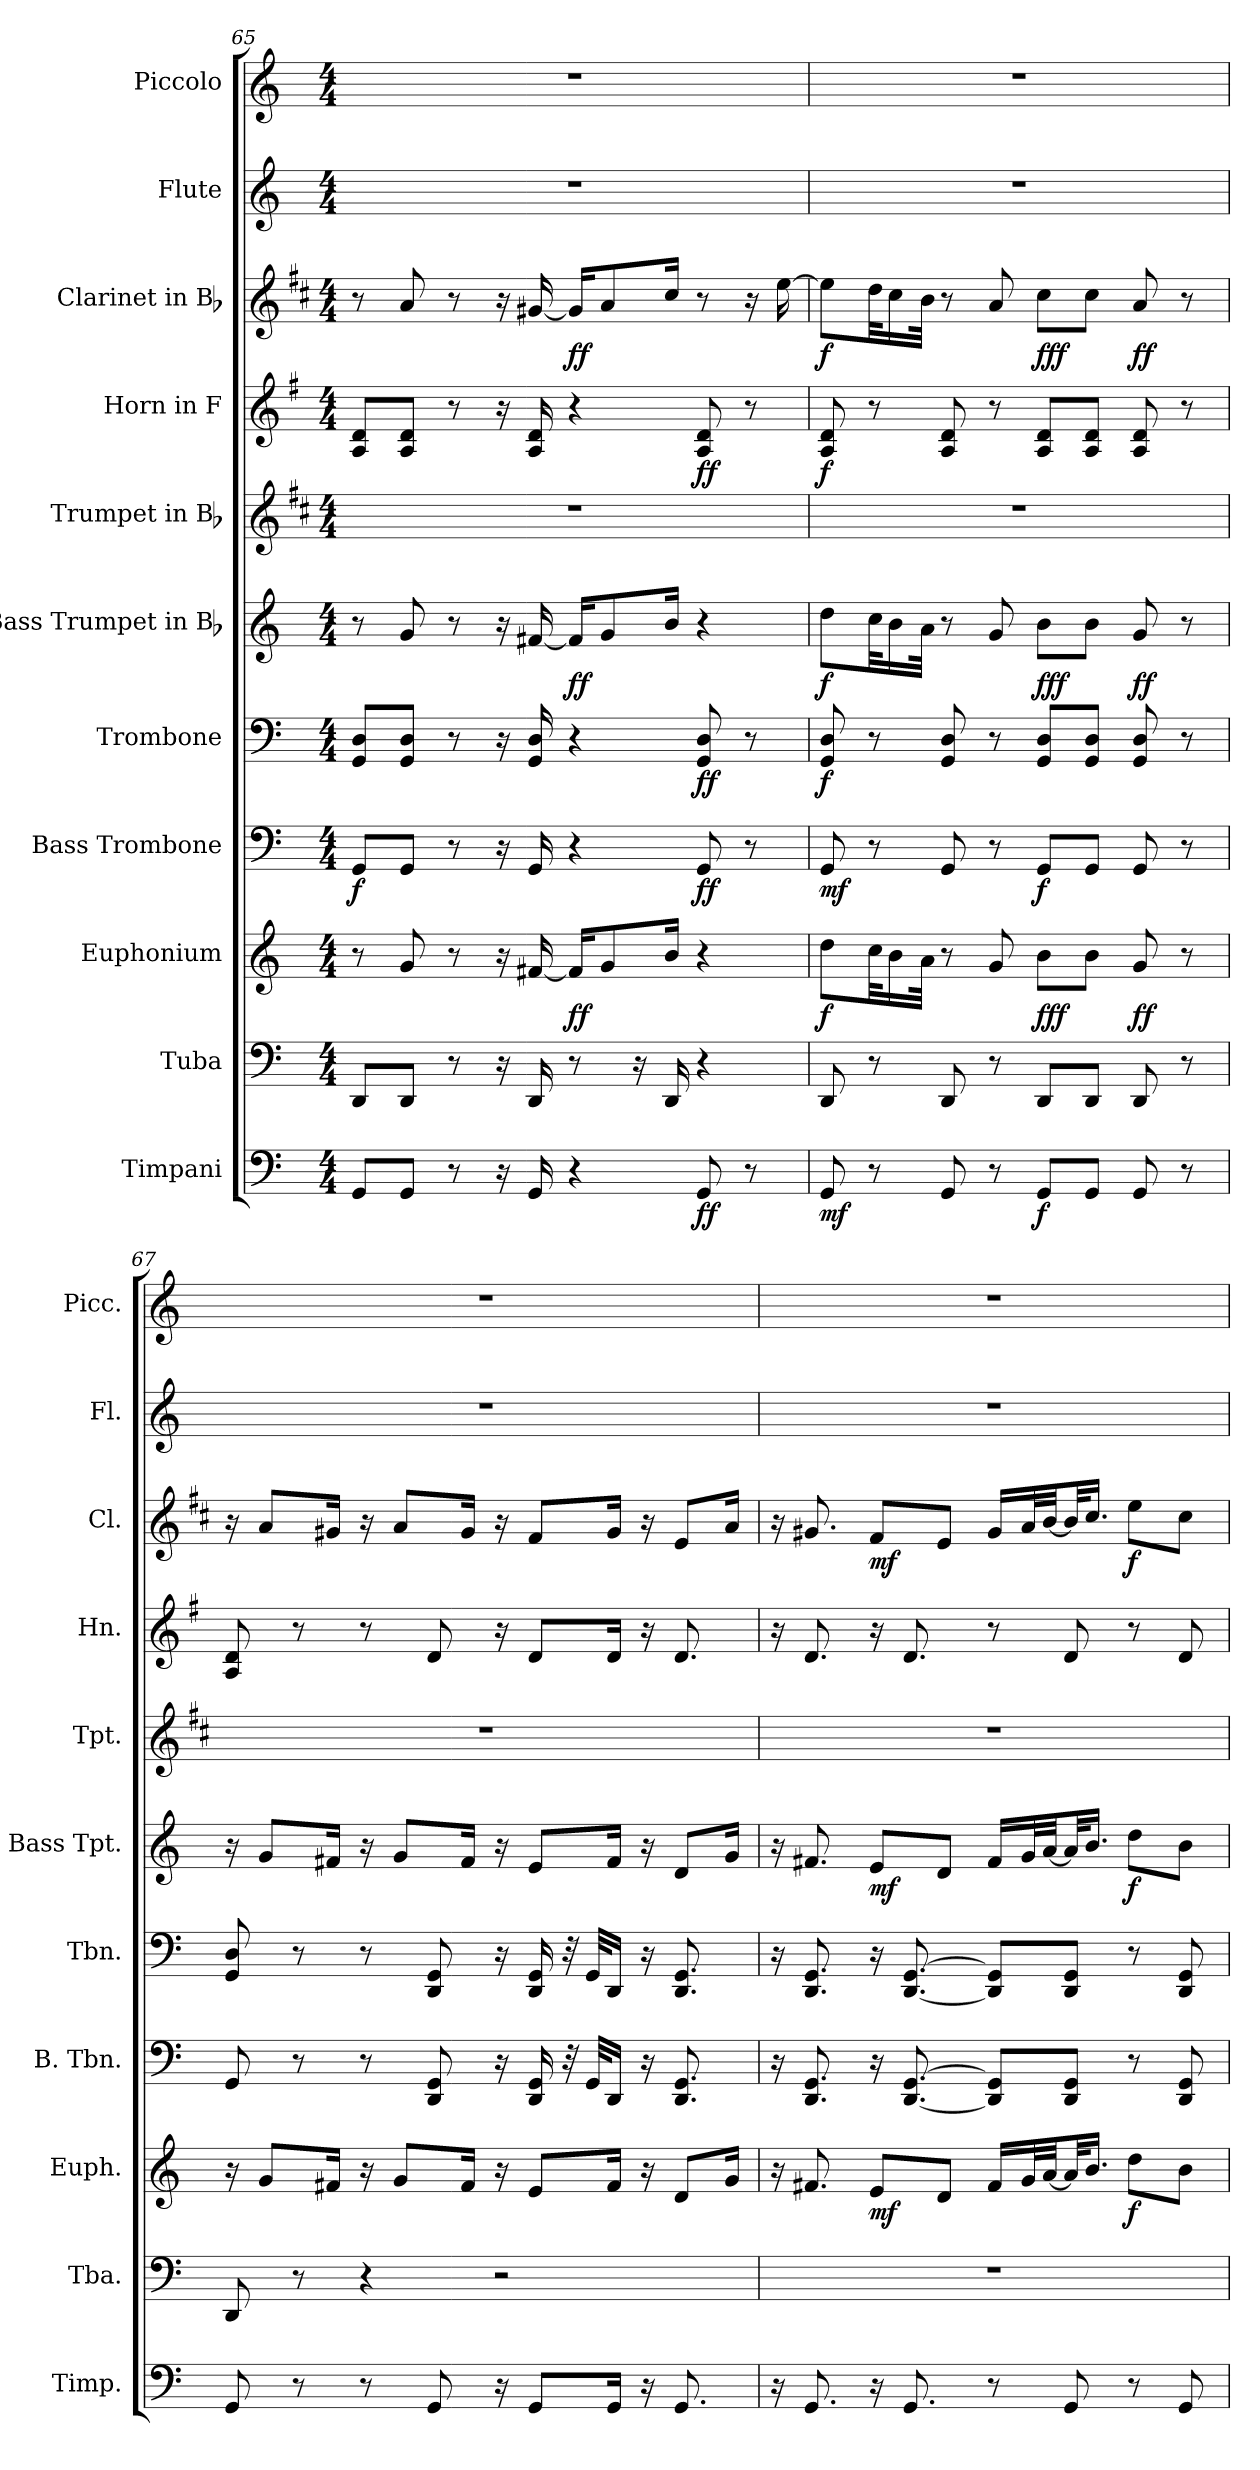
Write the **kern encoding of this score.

**kern	**dynam	**kern	**kern	**dynam	**kern	**dynam	**kern	**dynam	**kern	**dynam	**kern	**kern	**dynam	**kern	**dynam	**kern	**kern
*part11	*part11	*part10	*part9	*part9	*part8	*part8	*part7	*part7	*part6	*part6	*part5	*part4	*part4	*part3	*part3	*part2	*part1
*staff11	*staff11	*staff10	*staff9	*staff9	*staff8	*staff8	*staff7	*staff7	*staff6	*staff6	*staff5	*staff4	*staff4	*staff3	*staff3	*staff2	*staff1
*I"Timpani	*	*I"Tuba	*I"Euphonium	*	*I"Bass Trombone	*	*I"Trombone	*	*I"Bass Trumpet in Bb	*	*I"Trumpet in Bb	*I"Horn in F	*	*I"Clarinet in Bb	*	*I"Flute	*I"Piccolo
*I'Timp.	*	*I'Tba.	*I'Euph.	*	*I'B. Tbn.	*	*I'Tbn.	*	*I'Bass Tpt.	*	*I'Tpt.	*I'Hn.	*	*I'Cl.	*	*I'Fl.	*I'Picc.
*clefF4	*	*clefF4	*clefG2	*	*clefF4	*	*clefF4	*	*clefG2	*	*clefG2	*clefG2	*	*clefG2	*	*clefG2	*clefG2
*	*	*	*ITrd8c14	*	*	*	*	*	*ITrd8c14	*	*ITrd1c2	*ITrd4c7	*	*ITrd1c2	*	*	*ITrd-7c-12
*k[]	*	*k[]	*k[]	*	*k[]	*	*k[]	*	*k[]	*	*k[]	*k[]	*	*k[]	*	*k[]	*k[]
*C:	*	*C:	*C:	*	*C:	*	*C:	*	*C:	*	*C:	*C:	*	*C:	*	*C:	*C:
*M4/4	*	*M4/4	*M4/4	*	*M4/4	*	*M4/4	*	*M4/4	*	*M4/4	*M4/4	*	*M4/4	*	*M4/4	*M4/4
=65	=65	=65	=65	=65	=65	=65	=65	=65	=65	=65	=65	=65	=65	=65	=65	=65	=65
8GGi/L	.	8DDi/L	8r	.	8GGi/L	f	8GGi/ 8DiL	.	8r	.	1r	8Di/ 8GiL	.	8r	.	1r	1r
8GGi/J	.	8DDi/J	8Gi/	.	8GGi/J	.	8GGi/ 8DiJ	.	8Gi/	.	.	8Di/ 8GiJ	.	8gi/	.	.	.
8r	.	8r	8r	.	8r	.	8r	.	8r	.	.	8r	.	8r	.	.	.
16r	.	16r	16r	.	16r	.	16r	.	16r	.	.	16r	.	16r	.	.	.
16GGi/	.	16DDi/	[16F#Xi/	.	16GGi/	.	16GGi/ 16Di	.	[16F#Xi/	.	.	16Di/ 16Gi	.	[16f#Xi/	.	.	.
4r	.	8r	16F#i/KL]	ff	4r	.	4r	.	16F#i/KL]	ff	.	4r	.	16f#i/KL]	ff	.	.
.	.	.	8Gi/	.	.	.	.	.	8Gi/	.	.	.	.	8gi/	.	.	.
.	.	16r	.	.	.	.	.	.	.	.	.	.	.	.	.	.	.
.	.	16DDi/	16Bi/Jk	.	.	.	.	.	16Bi/Jk	.	.	.	.	16bi/Jk	.	.	.
8GGi/	ff	4r	4r	.	8GGi/	ff	8GGi/ 8Di	ff	4r	.	.	8Di/ 8Gi	ff	8r	.	.	.
8r	.	.	.	.	8r	.	8r	.	.	.	.	8r	.	16r	.	.	.
.	.	.	.	.	.	.	.	.	.	.	.	.	.	[16ddi\	.	.	.
!!LO:PB:g=z
=66	=66	=66	=66	=66	=66	=66	=66	=66	=66	=66	=66	=66	=66	=66	=66	=66	=66
8GGi/	mf	8DDi/	8di\L	f	8GGi/	mf	8GGi/ 8Di	f	8di\L	f	1r	8Di/ 8Gi	f	8ddi\L]	f	1r	1r
8r	.	8r	32ci\KL	.	8r	.	8r	.	32ci\KL	.	.	8r	.	32cci\KL	.	.	.
.	.	.	16Bi\	.	.	.	.	.	16Bi\	.	.	.	.	16bi\	.	.	.
.	.	.	32Ai\JJk	.	.	.	.	.	32Ai\JJk	.	.	.	.	32ai\JJk	.	.	.
8GGi/	.	8DDi/	8r	.	8GGi/	.	8GGi/ 8Di	.	8r	.	.	8Di/ 8Gi	.	8r	.	.	.
8r	.	8r	8Gi/	.	8r	.	8r	.	8Gi/	.	.	8r	.	8gi/	.	.	.
8GGi/L	f	8DDi/L	8Bi\L	fff	8GGi/L	f	8GGi/ 8DiL	.	8Bi\L	fff	.	8Di/ 8GiL	.	8bi\L	fff	.	.
8GGi/J	.	8DDi/J	8Bi\J	.	8GGi/J	.	8GGi/ 8DiJ	.	8Bi\J	.	.	8Di/ 8GiJ	.	8bi\J	.	.	.
8GGi/	.	8DDi/	8Gi/	ff	8GGi/	.	8GGi/ 8Di	.	8Gi/	ff	.	8Di/ 8Gi	.	8gi/	ff	.	.
8r	.	8r	8r	.	8r	.	8r	.	8r	.	.	8r	.	8r	.	.	.
=67	=67	=67	=67	=67	=67	=67	=67	=67	=67	=67	=67	=67	=67	=67	=67	=67	=67
8GGi/	.	8DDi/	16r	.	8GGi/	.	8GGi/ 8Di	.	16r	.	1r	8Di/ 8Gi	.	16r	.	1r	1r
.	.	.	8Gi/L	.	.	.	.	.	8Gi/L	.	.	.	.	8gi/L	.	.	.
8r	.	8r	.	.	8r	.	8r	.	.	.	.	8r	.	.	.	.	.
.	.	.	16F#Xi/Jk	.	.	.	.	.	16F#Xi/Jk	.	.	.	.	16f#Xi/Jk	.	.	.
8r	.	4r	16r	.	8r	.	8r	.	16r	.	.	8r	.	16r	.	.	.
.	.	.	8Gi/L	.	.	.	.	.	8Gi/L	.	.	.	.	8gi/L	.	.	.
8GGi/	.	.	.	.	8DDi/ 8GGi	.	8DDi/ 8GGi	.	.	.	.	8Gi/	.	.	.	.	.
.	.	.	16F#i/Jk	.	.	.	.	.	16F#i/Jk	.	.	.	.	16f#i/Jk	.	.	.
16r	.	2r	16r	.	16r	.	16r	.	16r	.	.	16r	.	16r	.	.	.
8GGi/L	.	.	8Ei/L	.	16DDi/ 16GGi	.	16DDi/ 16GGi	.	8Ei/L	.	.	8Gi/L	.	8ei/L	.	.	.
.	.	.	.	.	32r	.	32r	.	.	.	.	.	.	.	.	.	.
.	.	.	.	.	32GGi/KLL	.	32GGi/KLL	.	.	.	.	.	.	.	.	.	.
16GGi/Jk	.	.	16F#i/Jk	.	16DDi/JJ	.	16DDi/JJ	.	16F#i/Jk	.	.	16Gi/Jk	.	16f#i/Jk	.	.	.
16r	.	.	16r	.	16r	.	16r	.	16r	.	.	16r	.	16r	.	.	.
8.GGi/	.	.	8Di/L	.	8.DDi/ 8.GGi	.	8.DDi/ 8.GGi	.	8Di/L	.	.	8.Gi/	.	8di/L	.	.	.
.	.	.	16Gi/Jk	.	.	.	.	.	16Gi/Jk	.	.	.	.	16gi/Jk	.	.	.
=68	=68	=68	=68	=68	=68	=68	=68	=68	=68	=68	=68	=68	=68	=68	=68	=68	=68
16r	.	1r	16r	.	16r	.	16r	.	16r	.	1r	16r	.	16r	.	1r	1r
8.GGi/	.	.	8.F#Xi/	.	8.DDi/ 8.GGi	.	8.DDi/ 8.GGi	.	8.F#Xi/	.	.	8.Gi/	.	8.f#Xi/	.	.	.
16r	.	.	8Ei/L	mf	16r	.	16r	.	8Ei/L	mf	.	16r	.	8ei/L	mf	.	.
8.GGi/	.	.	.	.	[8.DDi/ [8.GGi	.	[8.DDi/ [8.GGi	.	.	.	.	8.Gi/	.	.	.	.	.
.	.	.	8Di/J	.	.	.	.	.	8Di/J	.	.	.	.	8di/J	.	.	.
8r	.	.	16F#i/LL	.	8DDi/] 8GGi]L	.	8DDi/] 8GGi]L	.	16F#i/LL	.	.	8r	.	16f#i/LL	.	.	.
.	.	.	32Gi/L	.	.	.	.	.	32Gi/L	.	.	.	.	32gi/L	.	.	.
.	.	.	[32Ai/JJ	.	.	.	.	.	[32Ai/JJ	.	.	.	.	[32ai/JJ	.	.	.
8GGi/	.	.	32Ai/KL]	.	8DDi/ 8GGiJ	.	8DDi/ 8GGiJ	.	32Ai/KL]	.	.	8Gi/	.	32ai/KL]	.	.	.
.	.	.	16.Bi/JJ	.	.	.	.	.	16.Bi/JJ	.	.	.	.	16.bi/JJ	.	.	.
8r	.	.	8di\L	f	8r	.	8r	.	8di\L	f	.	8r	.	8ddi\L	f	.	.
8GGi/	.	.	8Bi\J	.	8DDi/ 8GGi	.	8DDi/ 8GGi	.	8Bi\J	.	.	8Gi/	.	8bi\J	.	.	.
=	=	=	=	=	=	=	=	=	=	=	=	=	=	=	=	=	=
*-	*-	*-	*-	*-	*-	*-	*-	*-	*-	*-	*-	*-	*-	*-	*-	*-	*-
